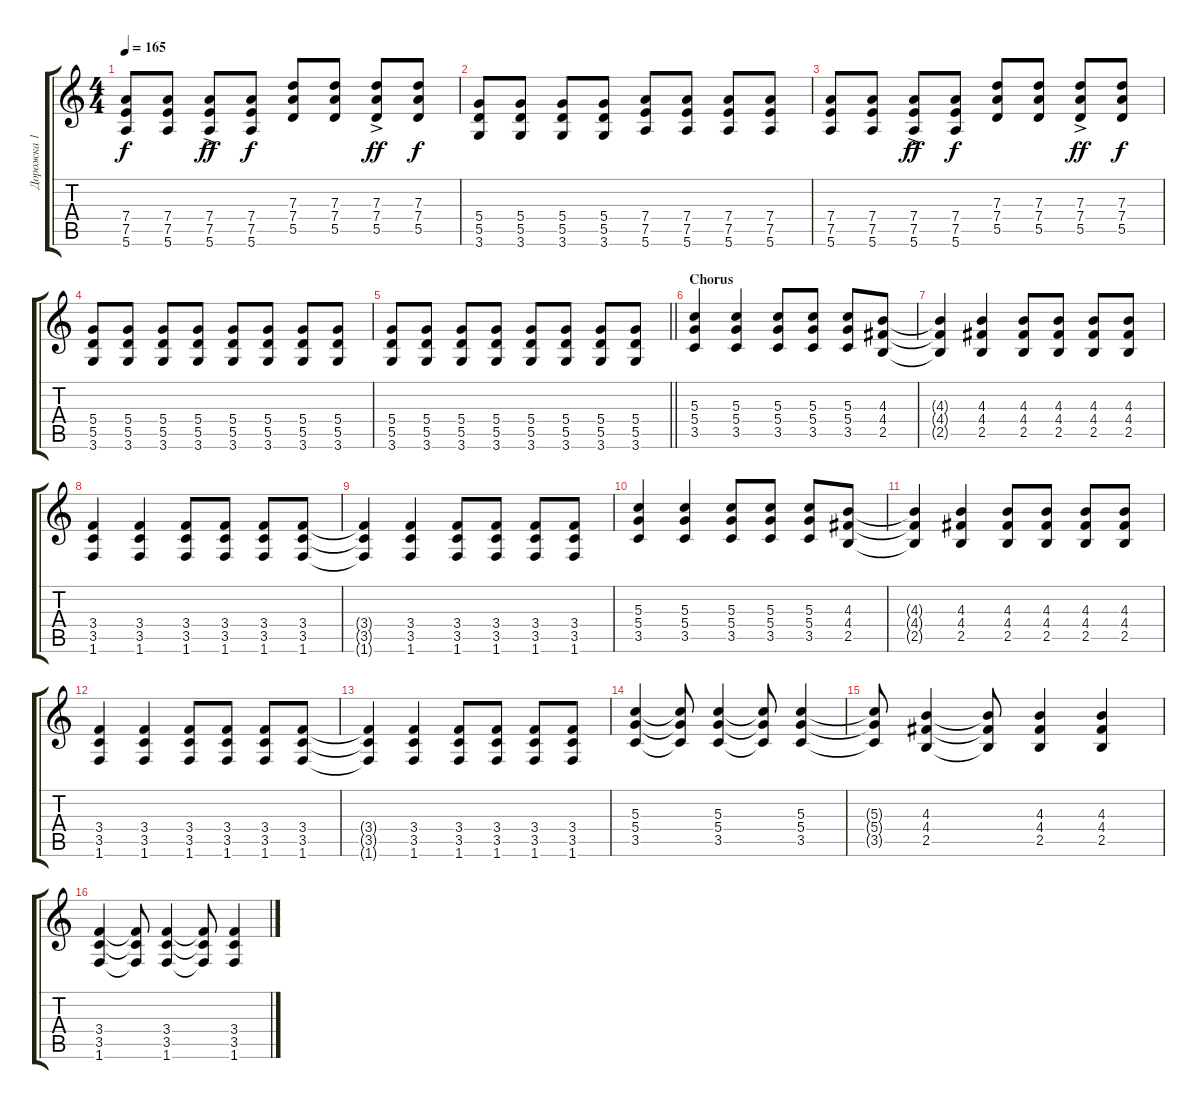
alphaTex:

\track ("Дорожка 1" "Дорожка 1") {instrument distortionguitar}
\staff {score tabs}
\tuning (E4 B3 G3 D3 A2 E2) {hide}
\ts (4 4)
\tempo 165
\clef g2
\ks c
(7.4 7.5 5.6).8{dy f} (7.4 7.5 5.6).8 (7.4{ac} 7.5{ac} 5.6{ac}).8{dy ff} (7.4 7.5 5.6).8{dy f} (7.3 7.4 5.5).8 (7.3 7.4 5.5).8 (7.3{ac} 7.4{ac} 5.5{ac}).8{dy ff} (7.3 7.4 5.5).8{dy f} |
(5.4 5.5 3.6).8 (5.4 5.5 3.6).8 (5.4 5.5 3.6).8 (5.4 5.5 3.6).8 (7.4 7.5 5.6).8 (7.4 7.5 5.6).8 (7.4 7.5 5.6).8 (7.4 7.5 5.6).8 |
(7.4 7.5 5.6).8 (7.4 7.5 5.6).8 (7.4{ac} 7.5{ac} 5.6{ac}).8{dy ff} (7.4 7.5 5.6).8{dy f} (7.3 7.4 5.5).8 (7.3 7.4 5.5).8 (7.3{ac} 7.4{ac} 5.5{ac}).8{dy ff} (7.3 7.4 5.5).8{dy f} |
(5.4 5.5 3.6).8 (5.4 5.5 3.6).8 (5.4 5.5 3.6).8 (5.4 5.5 3.6).8 (5.4 5.5 3.6).8 (5.4 5.5 3.6).8 (5.4 5.5 3.6).8 (5.4 5.5 3.6).8 |
\barLineRight lightlight
(5.4 5.5 3.6).8 (5.4 5.5 3.6).8 (5.4 5.5 3.6).8 (5.4 5.5 3.6).8 (5.4 5.5 3.6).8 (5.4 5.5 3.6).8 (5.4 5.5 3.6).8 (5.4 5.5 3.6).8 |
\section ("" "Сhorus")
(5.3 5.4 3.5).4 (5.3 5.4 3.5).4 (5.3 5.4 3.5).8 (5.3 5.4 3.5).8 (5.3 5.4 3.5).8 (4.3 4.4 2.5).8 |
(4.3{t} 4.4{t} 2.5{t}).4 (4.3 4.4 2.5).4 (4.3 4.4 2.5).8 (4.3 4.4 2.5).8 (4.3 4.4 2.5).8 (4.3 4.4 2.5).8 |
(3.4 3.5 1.6).4 (3.4 3.5 1.6).4 (3.4 3.5 1.6).8 (3.4 3.5 1.6).8 (3.4 3.5 1.6).8 (3.4 3.5 1.6).8 |
(3.4{t} 3.5{t} 1.6{t}).4 (3.4 3.5 1.6).4 (3.4 3.5 1.6).8 (3.4 3.5 1.6).8 (3.4 3.5 1.6).8 (3.4 3.5 1.6).8 |
(5.3 5.4 3.5).4 (5.3 5.4 3.5).4 (5.3 5.4 3.5).8 (5.3 5.4 3.5).8 (5.3 5.4 3.5).8 (4.3 4.4 2.5).8 |
(4.3{t} 4.4{t} 2.5{t}).4 (4.3 4.4 2.5).4 (4.3 4.4 2.5).8 (4.3 4.4 2.5).8 (4.3 4.4 2.5).8 (4.3 4.4 2.5).8 |
(3.4 3.5 1.6).4 (3.4 3.5 1.6).4 (3.4 3.5 1.6).8 (3.4 3.5 1.6).8 (3.4 3.5 1.6).8 (3.4 3.5 1.6).8 |
(3.4{t} 3.5{t} 1.6{t}).4 (3.4 3.5 1.6).4 (3.4 3.5 1.6).8 (3.4 3.5 1.6).8 (3.4 3.5 1.6).8 (3.4 3.5 1.6).8 |
(5.3 5.4 3.5).4 (5.3{t} 5.4{t} 3.5{t}).8 (5.3 5.4 3.5).4 (5.3{t} 5.4{t} 3.5{t}).8 (5.3 5.4 3.5).4 |
(5.3{t} 5.4{t} 3.5{t}).8 (4.3 4.4 2.5).4 (4.3{t} 4.4{t} 2.5{t}).8 (4.3 4.4 2.5).4 (4.3 4.4 2.5).4 |
(3.4 3.5 1.6).4 (3.4{t} 3.5{t} 1.6{t}).8 (3.4 3.5 1.6).4 (3.4{t} 3.5{t} 1.6{t}).8 (3.4 3.5 1.6).4
